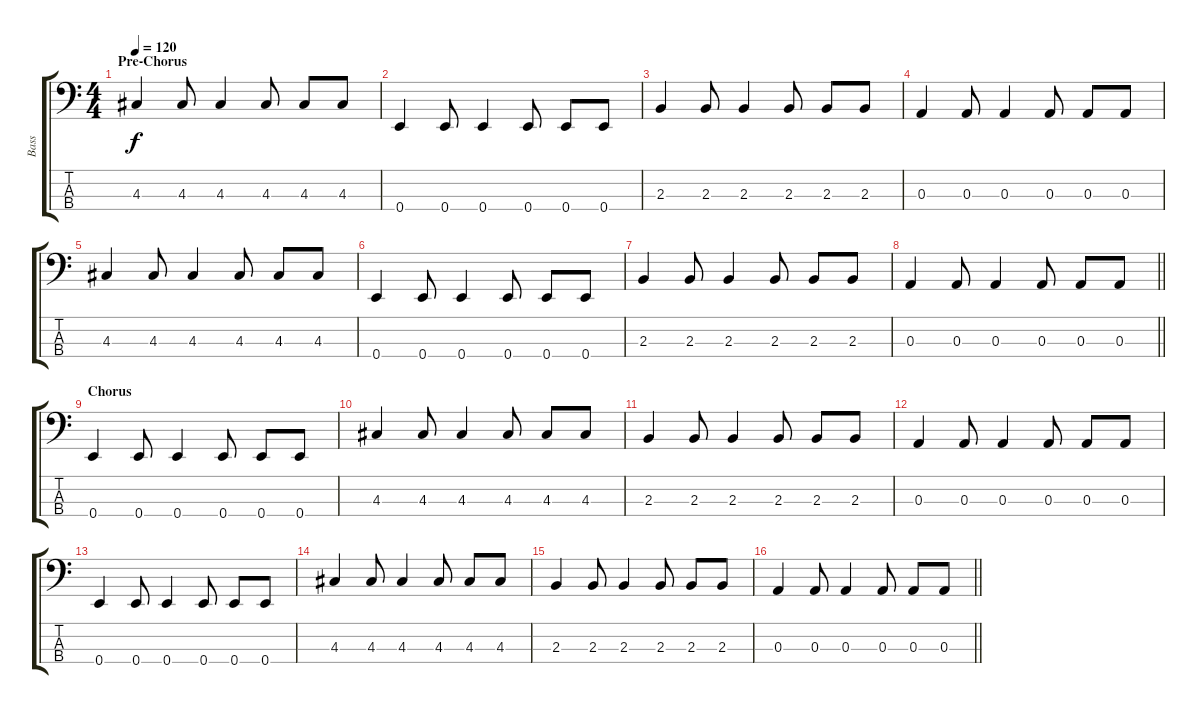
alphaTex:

\track ("Bass" "Bass") {instrument electricbasspick}
\staff {score tabs}
\tuning (G2 D2 A1 E1) {hide}
\ts (4 4)
\section ("" "Pre-Chorus")
\tempo 120
\clef f4
\ks c
4.3.4{dy f} 4.3.8 4.3.4 4.3.8 4.3.8 4.3.8 |
0.4.4 0.4.8 0.4.4 0.4.8 0.4.8 0.4.8 |
2.3.4 2.3.8 2.3.4 2.3.8 2.3.8 2.3.8 |
0.3.4 0.3.8 0.3.4 0.3.8 0.3.8 0.3.8 |
4.3.4 4.3.8 4.3.4 4.3.8 4.3.8 4.3.8 |
0.4.4 0.4.8 0.4.4 0.4.8 0.4.8 0.4.8 |
2.3.4 2.3.8 2.3.4 2.3.8 2.3.8 2.3.8 |
\barLineRight lightlight
0.3.4 0.3.8 0.3.4 0.3.8 0.3.8 0.3.8 |
\section ("" "Chorus")
0.4.4 0.4.8 0.4.4 0.4.8 0.4.8 0.4.8 |
4.3.4 4.3.8 4.3.4 4.3.8 4.3.8 4.3.8 |
2.3.4 2.3.8 2.3.4 2.3.8 2.3.8 2.3.8 |
0.3.4 0.3.8 0.3.4 0.3.8 0.3.8 0.3.8 |
0.4.4 0.4.8 0.4.4 0.4.8 0.4.8 0.4.8 |
4.3.4 4.3.8 4.3.4 4.3.8 4.3.8 4.3.8 |
2.3.4 2.3.8 2.3.4 2.3.8 2.3.8 2.3.8 |
\barLineRight lightlight
0.3.4 0.3.8 0.3.4 0.3.8 0.3.8 0.3.8
